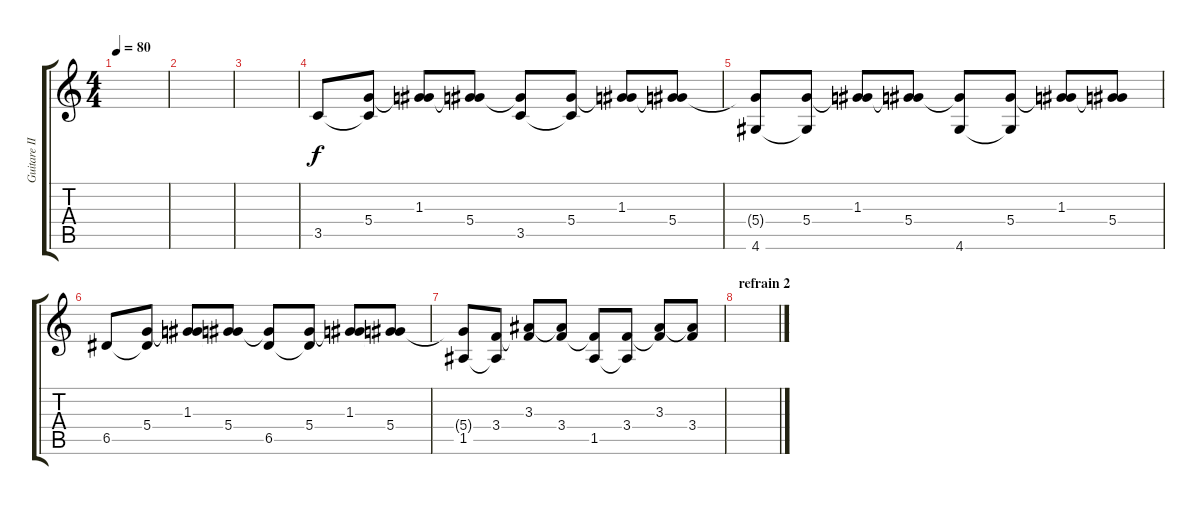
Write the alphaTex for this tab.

\track ("Guitare II(Disto)" "Guitare II") {instrument distortionguitar}
\staff {score tabs}
\tuning (E4 B3 G3 D3 A2 E2) {hide}
\ts (4 4)
\tempo 80
\clef g2
\ks c
|
|
|
3.5.8 (5.4 3.5{t}).8 (1.3 5.4{t}).8 (1.3{t} 5.4).8 (5.4{t} 3.5).8 (5.4 3.5{t}).8 (1.3 5.4{t}).8 (1.3{t} 5.4).8 |
(5.4{t} 4.6).8 (5.4 4.6{t}).8 (1.3 5.4{t}).8 (1.3{t} 5.4).8 (5.4{t} 4.6).8 (5.4 4.6{t}).8 (1.3 5.4{t}).8 (1.3{t} 5.4).8 |
6.5.8 (5.4 6.5{t}).8 (1.3 5.4{t}).8 (1.3{t} 5.4).8 (5.4{t} 6.5).8 (5.4 6.5{t}).8 (1.3 5.4{t}).8 (1.3{t} 5.4).8 |
(5.4{t} 1.5).8 (3.4 1.5{t}).8 (3.3 3.4{t}).8 (3.3{t} 3.4).8 (3.4{t} 1.5).8 (3.4 1.5{t}).8 (3.3 3.4{t}).8 (3.3{t} 3.4).8 |
\section ("" "refrain 2")
